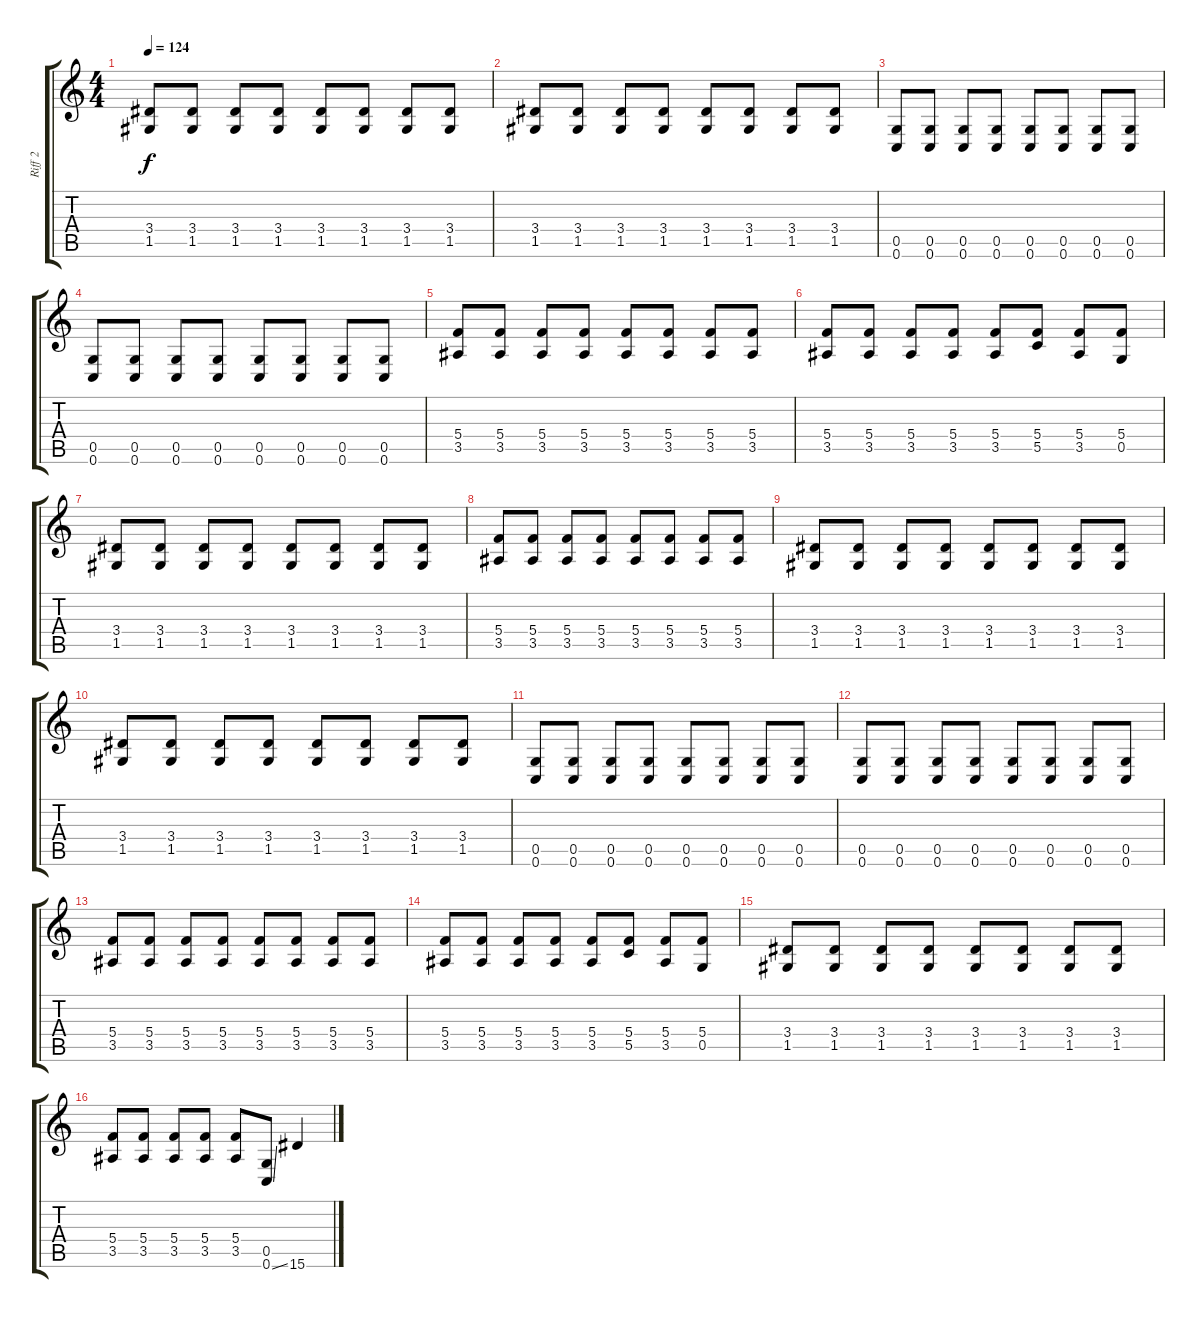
\track ("Riff 2" "Riff 2") {instrument distortionguitar}
\staff {score tabs}
\tuning (D4 A3 F3 C3 G2 C2) {hide}
\ts (4 4)
\tempo 124
\clef g2
\ks c
(3.4 1.5).8{dy f} (3.4 1.5).8 (3.4 1.5).8 (3.4 1.5).8 (3.4 1.5).8 (3.4 1.5).8 (3.4 1.5).8 (3.4 1.5).8 |
(3.4 1.5).8 (3.4 1.5).8 (3.4 1.5).8 (3.4 1.5).8 (3.4 1.5).8 (3.4 1.5).8 (3.4 1.5).8 (3.4 1.5).8 |
(0.5 0.6).8 (0.5 0.6).8 (0.5 0.6).8 (0.5 0.6).8 (0.5 0.6).8 (0.5 0.6).8 (0.5 0.6).8 (0.5 0.6).8 |
(0.5 0.6).8 (0.5 0.6).8 (0.5 0.6).8 (0.5 0.6).8 (0.5 0.6).8 (0.5 0.6).8 (0.5 0.6).8 (0.5 0.6).8 |
(5.4 3.5).8 (5.4 3.5).8 (5.4 3.5).8 (5.4 3.5).8 (5.4 3.5).8 (5.4 3.5).8 (5.4 3.5).8 (5.4 3.5).8 |
(5.4 3.5).8 (5.4 3.5).8 (5.4 3.5).8 (5.4 3.5).8 (5.4 3.5).8 (5.4 5.5).8 (5.4 3.5).8 (5.4 0.5).8 |
(3.4 1.5).8 (3.4 1.5).8 (3.4 1.5).8 (3.4 1.5).8 (3.4 1.5).8 (3.4 1.5).8 (3.4 1.5).8 (3.4 1.5).8 |
(5.4 3.5).8 (5.4 3.5).8 (5.4 3.5).8 (5.4 3.5).8 (5.4 3.5).8 (5.4 3.5).8 (5.4 3.5).8 (5.4 3.5).8 |
(3.4 1.5).8 (3.4 1.5).8 (3.4 1.5).8 (3.4 1.5).8 (3.4 1.5).8 (3.4 1.5).8 (3.4 1.5).8 (3.4 1.5).8 |
(3.4 1.5).8 (3.4 1.5).8 (3.4 1.5).8 (3.4 1.5).8 (3.4 1.5).8 (3.4 1.5).8 (3.4 1.5).8 (3.4 1.5).8 |
(0.5 0.6).8 (0.5 0.6).8 (0.5 0.6).8 (0.5 0.6).8 (0.5 0.6).8 (0.5 0.6).8 (0.5 0.6).8 (0.5 0.6).8 |
(0.5 0.6).8 (0.5 0.6).8 (0.5 0.6).8 (0.5 0.6).8 (0.5 0.6).8 (0.5 0.6).8 (0.5 0.6).8 (0.5 0.6).8 |
(5.4 3.5).8 (5.4 3.5).8 (5.4 3.5).8 (5.4 3.5).8 (5.4 3.5).8 (5.4 3.5).8 (5.4 3.5).8 (5.4 3.5).8 |
(5.4 3.5).8 (5.4 3.5).8 (5.4 3.5).8 (5.4 3.5).8 (5.4 3.5).8 (5.4 5.5).8 (5.4 3.5).8 (5.4 0.5).8 |
(3.4 1.5).8 (3.4 1.5).8 (3.4 1.5).8 (3.4 1.5).8 (3.4 1.5).8 (3.4 1.5).8 (3.4 1.5).8 (3.4 1.5).8 |
(5.4 3.5).8 (5.4 3.5).8 (5.4 3.5).8 (5.4 3.5).8 (5.4 3.5).8 (0.5 0.6{ss}).8 15.6{ss}.4
